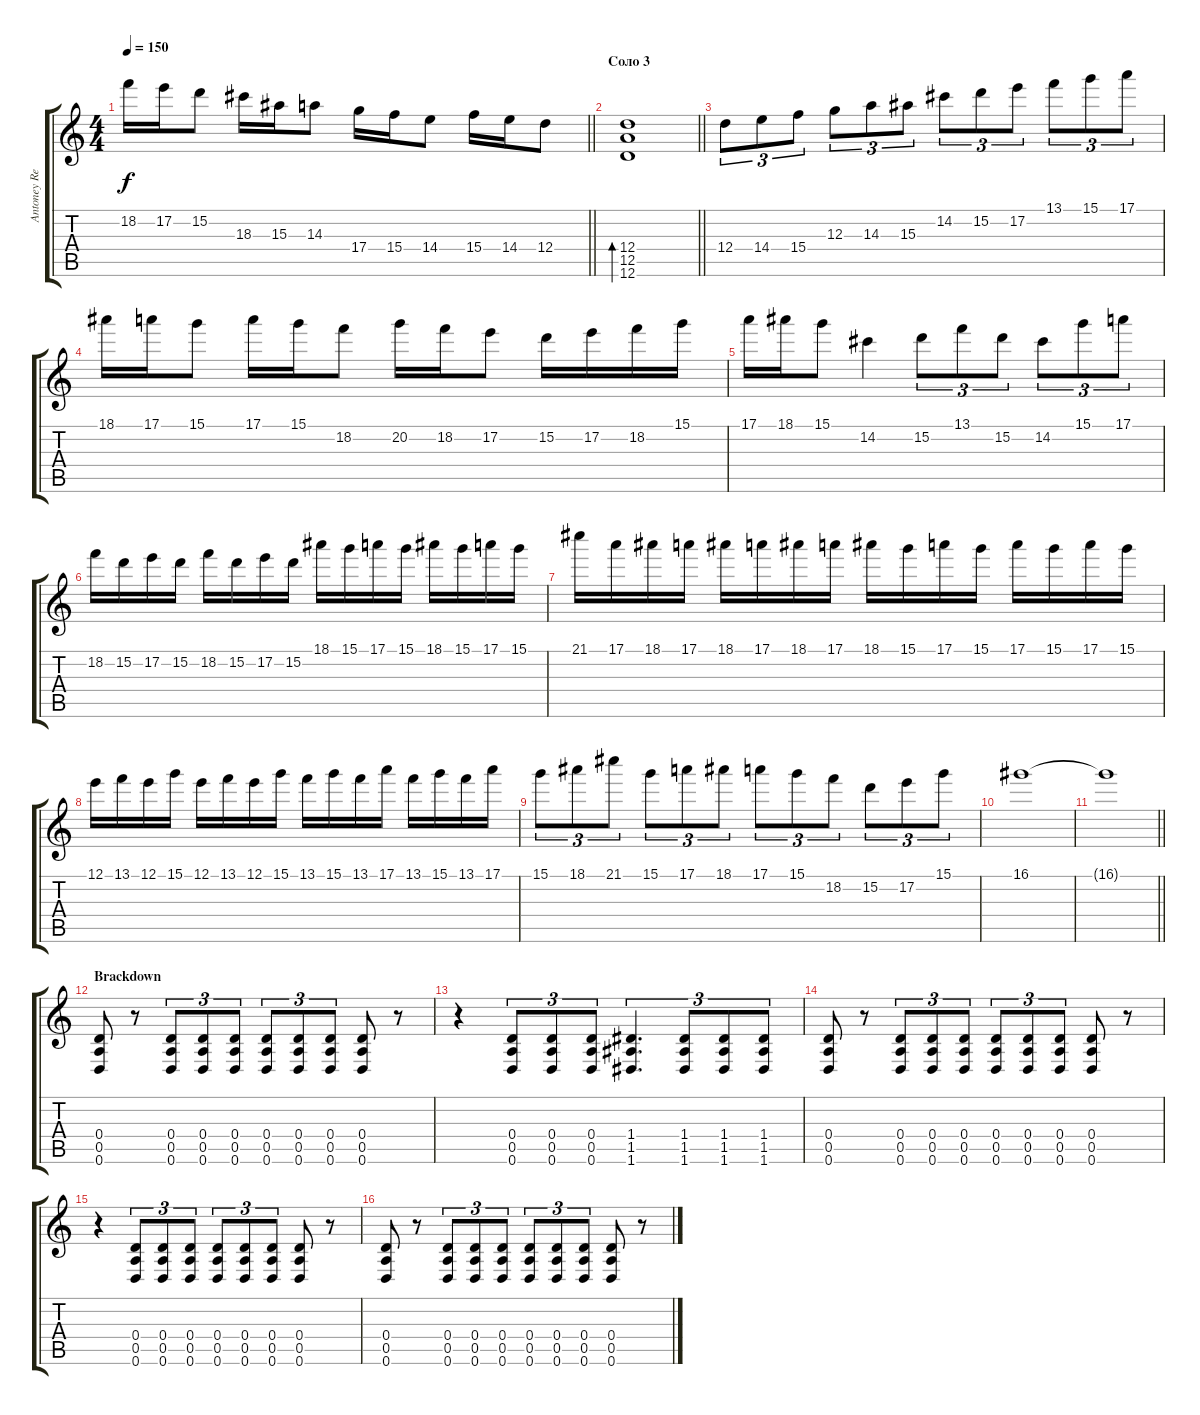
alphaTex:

\track ("Antoney Revenson" "Antoney Re") {instrument distortionguitar}
\staff {score tabs}
\tuning (E4 B3 G3 D3 A2 D2) {hide}
\ts (4 4)
\tempo 150
\clef g2
\barLineRight lightlight
\ks c
18.2.16{dy f} 17.2.16 15.2.8 18.3.16 15.3.16 14.3.8 17.4.16 15.4.16 14.4.8 15.4.16 14.4.16 12.4.8 |
\section ("" "Соло 3")
\barLineRight lightlight
(12.4 12.5 12.6).1{bd 120} |
12.4.8{tu (3 2)} 14.4.8{tu (3 2)} 15.4.8{tu (3 2)} 12.3.8{tu (3 2)} 14.3.8{tu (3 2)} 15.3.8{tu (3 2)} 14.2.8{tu (3 2)} 15.2.8{tu (3 2)} 17.2.8{tu (3 2)} 13.1.8{tu (3 2)} 15.1.8{tu (3 2)} 17.1.8{tu (3 2)} |
18.1.16 17.1.16 15.1.8 17.1.16 15.1.16 18.2.8 20.2.16 18.2.16 17.2.8 15.2.16 17.2.16 18.2.16 15.1.16 |
17.1.16 18.1.16 15.1.8 14.2.4 15.2.8{tu (3 2)} 13.1.8{tu (3 2)} 15.2.8{tu (3 2)} 14.2.8{tu (3 2)} 15.1.8{tu (3 2)} 17.1.8{tu (3 2)} |
18.2.16 15.2.16 17.2.16 15.2.16 18.2.16 15.2.16 17.2.16 15.2.16 18.1.16 15.1.16 17.1.16 15.1.16 18.1.16 15.1.16 17.1.16 15.1.16 |
21.1.16 17.1.16 18.1.16 17.1.16 18.1.16 17.1.16 18.1.16 17.1.16 18.1.16 15.1.16 17.1.16 15.1.16 17.1.16 15.1.16 17.1.16 15.1.16 |
12.1.16 13.1.16 12.1.16 15.1.16 12.1.16 13.1.16 12.1.16 15.1.16 13.1.16 15.1.16 13.1.16 17.1.16 13.1.16 15.1.16 13.1.16 17.1.16 |
15.1.8{tu (3 2)} 18.1.8{tu (3 2)} 21.1.8{tu (3 2)} 15.1.8{tu (3 2)} 17.1.8{tu (3 2)} 18.1.8{tu (3 2)} 17.1.8{tu (3 2)} 15.1.8{tu (3 2)} 18.2.8{tu (3 2)} 15.2.8{tu (3 2)} 17.2.8{tu (3 2)} 15.1.8{tu (3 2)} |
16.1.1 |
\barLineRight lightlight
16.1{t}.1 |
\section ("" "Brackdown")
(0.4 0.5 0.6).8 r.8 (0.4 0.5 0.6).8{tu (3 2)} (0.4 0.5 0.6).8{tu (3 2)} (0.4 0.5 0.6).8{tu (3 2)} (0.4 0.5 0.6).8{tu (3 2)} (0.4 0.5 0.6).8{tu (3 2)} (0.4 0.5 0.6).8{tu (3 2)} (0.4 0.5 0.6).8 r.8 |
r.4 (0.4 0.5 0.6).8{tu (3 2)} (0.4 0.5 0.6).8{tu (3 2)} (0.4 0.5 0.6).8{tu (3 2)} (1.4 1.5 1.6).4{d tu (3 2)} (1.4 1.5 1.6).8{tu (3 2)} (1.4 1.5 1.6).8{tu (3 2)} (1.4 1.5 1.6).8{tu (3 2)} |
(0.4 0.5 0.6).8 r.8 (0.4 0.5 0.6).8{tu (3 2)} (0.4 0.5 0.6).8{tu (3 2)} (0.4 0.5 0.6).8{tu (3 2)} (0.4 0.5 0.6).8{tu (3 2)} (0.4 0.5 0.6).8{tu (3 2)} (0.4 0.5 0.6).8{tu (3 2)} (0.4 0.5 0.6).8 r.8 |
r.4 (0.4 0.5 0.6).8{tu (3 2)} (0.4 0.5 0.6).8{tu (3 2)} (0.4 0.5 0.6).8{tu (3 2)} (0.4 0.5 0.6).8{tu (3 2)} (0.4 0.5 0.6).8{tu (3 2)} (0.4 0.5 0.6).8{tu (3 2)} (0.4 0.5 0.6).8 r.8 |
(0.4 0.5 0.6).8 r.8 (0.4 0.5 0.6).8{tu (3 2)} (0.4 0.5 0.6).8{tu (3 2)} (0.4 0.5 0.6).8{tu (3 2)} (0.4 0.5 0.6).8{tu (3 2)} (0.4 0.5 0.6).8{tu (3 2)} (0.4 0.5 0.6).8{tu (3 2)} (0.4 0.5 0.6).8 r.8
